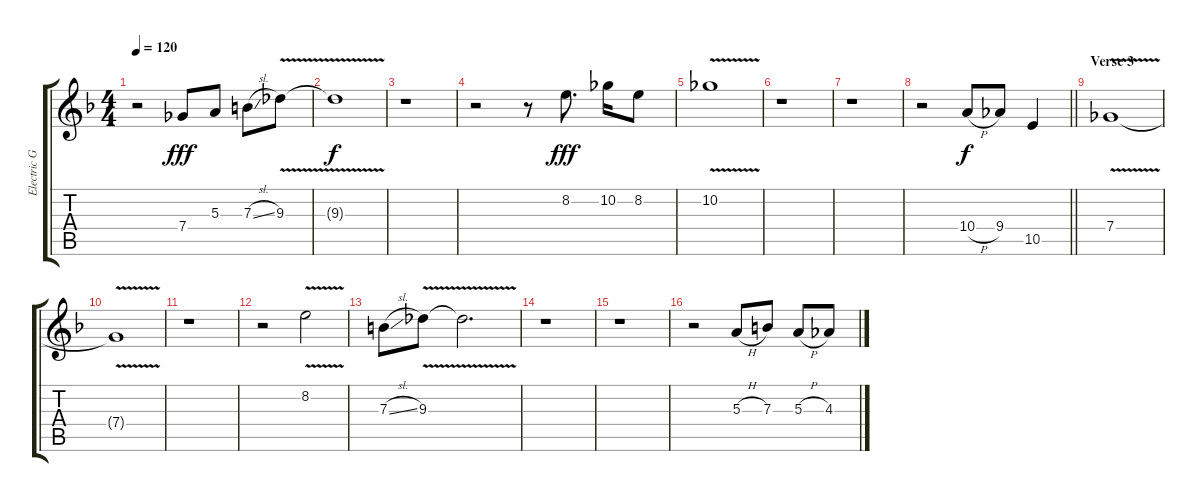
\track ("Electric Guitar" "Electric G") {instrument distortionguitar}
\staff {score tabs}
\tuning (Db4 Ab3 E3 B2 Gb2 Db2) {hide}
\ts (4 4)
\tempo 120
\clef g2
\ks f
r.2{dy f} 7.4.8{dy fff} 5.3.8 7.3{sl}.8 9.3{v}.8 |
9.3{t}.1{dy f} |
r.1 |
r.2 r.8 8.2.8{d dy fff} 10.2.16 8.2.8 |
10.2{v}.1 |
r.1 |
r.1 |
\barLineRight lightlight
r.2 10.4{h}.8{dy f} 9.4.8 10.5.4 |
\section ("" "Verse 3")
7.4{v}.1 |
7.4{t}.1 |
r.1 |
r.2 8.2{v}.2 |
7.3{sl}.8 9.3{v}.8 9.3{t}.2{d} |
r.1 |
r.1 |
r.2 5.3{h}.8 7.3.8 5.3{h}.8 4.3.8
